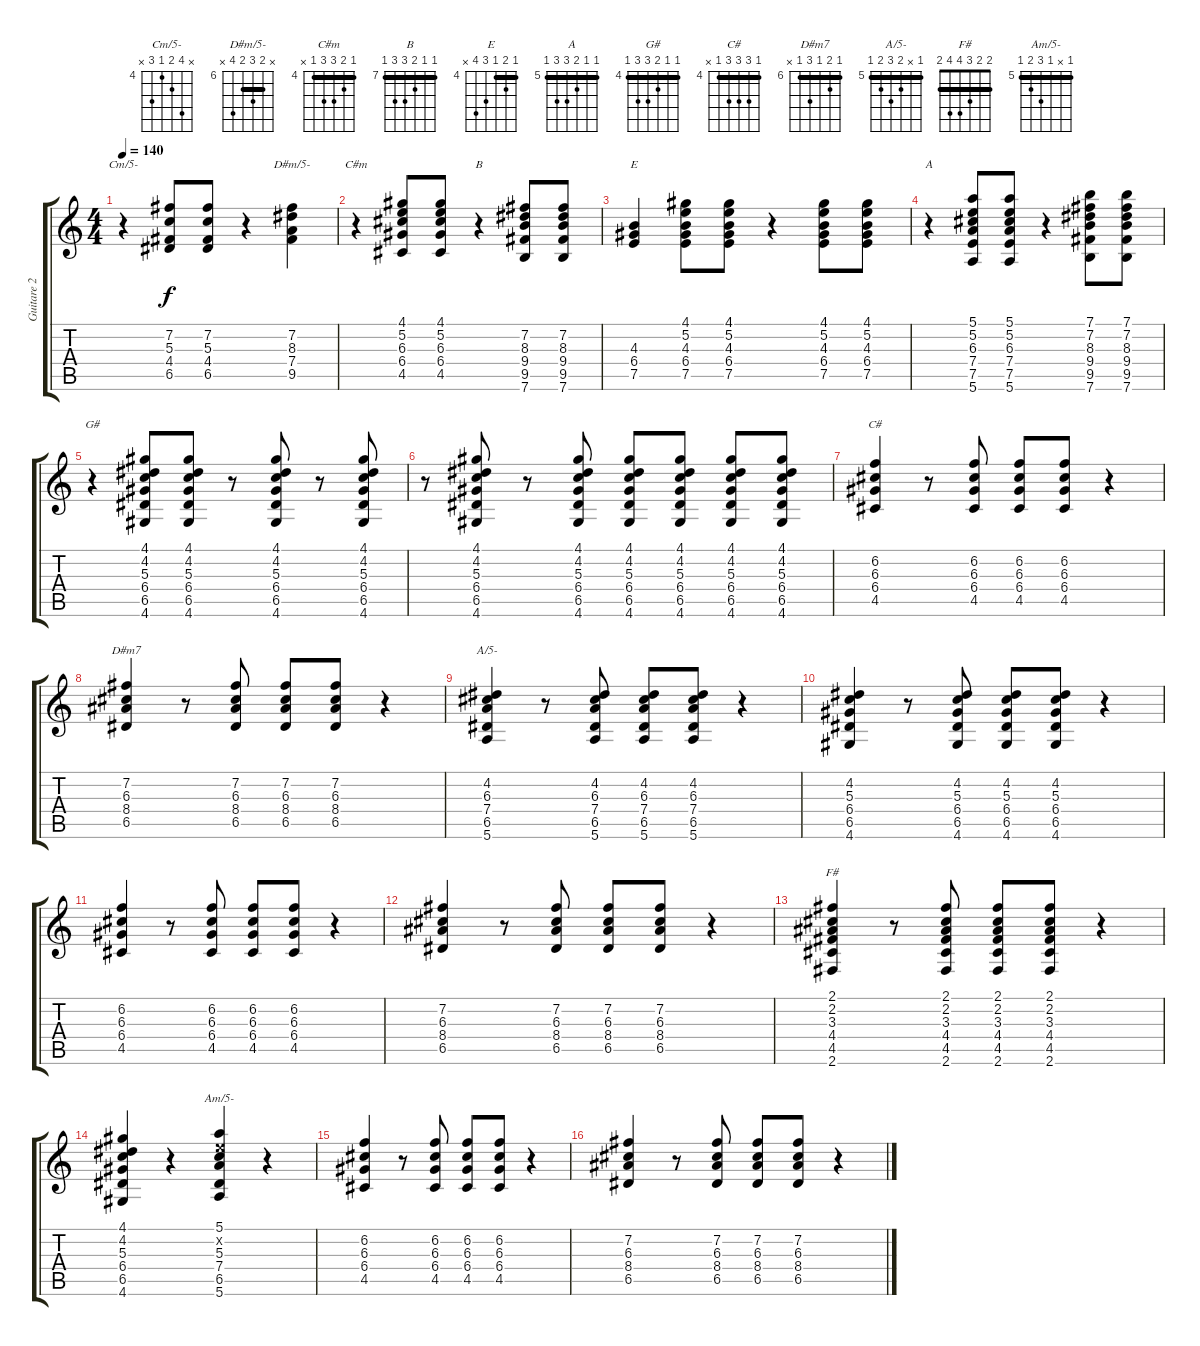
\track ("Guitare 2" "Guitare 2") {instrument acousticguitarsteel}
\staff {score tabs}
\tuning (E4 B3 G3 D3 A2 E2) {hide}
\chord ("Cm/5-" x 7 5 4 6 x) {firstfret 4}
\chord ("D#m/5-" x 7 8 7 9 x) {firstfret 6 barre 7}
\chord ("C#m" 4 5 6 6 4 x) {firstfret 4 barre 4}
\chord ("B" 7 7 8 9 9 7) {firstfret 7 barre 7}
\chord ("E" 4 5 4 6 7 x) {firstfret 4 barre 4}
\chord ("A" 5 5 6 7 7 5) {firstfret 5 barre 5}
\chord ("G#" 4 4 5 6 6 4) {firstfret 4 barre 4}
\chord ("C#" 4 6 6 6 4 x) {firstfret 4 barre 4}
\chord ("D#m7" 6 7 6 8 6 x) {firstfret 6 barre 6}
\chord ("A/5-" 5 x 6 7 6 5) {firstfret 5 barre 5}
\chord ("F#" 2 2 3 4 4 2) {barre 2}
\chord ("Am/5-" 5 x 5 7 6 5) {firstfret 5 barre 5}
\ts (4 4)
\tempo 140
\clef g2
\ks c
r.4{ch "Cm/5-" dy f} (7.2 5.3 4.4 6.5).8 (7.2 5.3 4.4 6.5).8 r.4 (7.2 8.3 7.4 9.5).4{ch "D#m/5-"} |
r.4{ch "C#m"} (4.1 5.2 6.3 6.4 4.5).8 (4.1 5.2 6.3 6.4 4.5).8 r.4{ch "B"} (7.2 8.3 9.4 9.5 7.6).8 (7.2 8.3 9.4 9.5 7.6).8 |
(4.3 6.4 7.5).4{ch "E"} (4.1 5.2 4.3 6.4 7.5).8 (4.1 5.2 4.3 6.4 7.5).8 r.4 (4.1 5.2 4.3 6.4 7.5).8 (4.1 5.2 4.3 6.4 7.5).8 |
r.4{ch "A"} (5.1 5.2 6.3 7.4 7.5 5.6).8 (5.1 5.2 6.3 7.4 7.5 5.6).8 r.4 (7.1 7.2 8.3 9.4 9.5 7.6).8 (7.1 7.2 8.3 9.4 9.5 7.6).8 |
r.4{ch "G#"} (4.1 4.2 5.3 6.4 6.5 4.6).8 (4.1 4.2 5.3 6.4 6.5 4.6).8 r.8 (4.1 4.2 5.3 6.4 6.5 4.6).8 r.8 (4.1 4.2 5.3 6.4 6.5 4.6).8 |
r.8 (4.1 4.2 5.3 6.4 6.5 4.6).8 r.8 (4.1 4.2 5.3 6.4 6.5 4.6).8 (4.1 4.2 5.3 6.4 6.5 4.6).8 (4.1 4.2 5.3 6.4 6.5 4.6).8 (4.1 4.2 5.3 6.4 6.5 4.6).8 (4.1 4.2 5.3 6.4 6.5 4.6).8 |
(6.2 6.3 6.4 4.5).4{ch "C#"} r.8 (6.2 6.3 6.4 4.5).8 (6.2 6.3 6.4 4.5).8 (6.2 6.3 6.4 4.5).8 r.4 |
(7.2 6.3 8.4 6.5).4{ch "D#m7"} r.8 (7.2 6.3 8.4 6.5).8 (7.2 6.3 8.4 6.5).8 (7.2 6.3 8.4 6.5).8 r.4 |
(4.2 6.3 7.4 6.5 5.6).4{ch "A/5-"} r.8 (4.2 6.3 7.4 6.5 5.6).8 (4.2 6.3 7.4 6.5 5.6).8 (4.2 6.3 7.4 6.5 5.6).8 r.4 |
(4.2 5.3 6.4 6.5 4.6).4 r.8 (4.2 5.3 6.4 6.5 4.6).8 (4.2 5.3 6.4 6.5 4.6).8 (4.2 5.3 6.4 6.5 4.6).8 r.4 |
(6.2 6.3 6.4 4.5).4 r.8 (6.2 6.3 6.4 4.5).8 (6.2 6.3 6.4 4.5).8 (6.2 6.3 6.4 4.5).8 r.4 |
(7.2 6.3 8.4 6.5).4 r.8 (7.2 6.3 8.4 6.5).8 (7.2 6.3 8.4 6.5).8 (7.2 6.3 8.4 6.5).8 r.4 |
(2.1 2.2 3.3 4.4 4.5 2.6).4{ch "F#"} r.8 (2.1 2.2 3.3 4.4 4.5 2.6).8 (2.1 2.2 3.3 4.4 4.5 2.6).8 (2.1 2.2 3.3 4.4 4.5 2.6).8 r.4 |
(4.1 4.2 5.3 6.4 6.5 4.6).4 r.4 (5.1 5.2{x} 5.3 7.4 6.5 5.6).4{ch "Am/5-"} r.4 |
(6.2 6.3 6.4 4.5).4 r.8 (6.2 6.3 6.4 4.5).8 (6.2 6.3 6.4 4.5).8 (6.2 6.3 6.4 4.5).8 r.4 |
(7.2 6.3 8.4 6.5).4 r.8 (7.2 6.3 8.4 6.5).8 (7.2 6.3 8.4 6.5).8 (7.2 6.3 8.4 6.5).8 r.4
